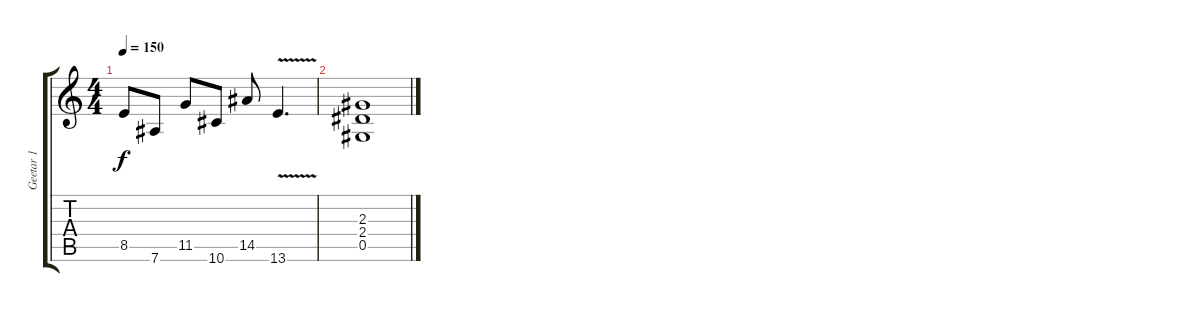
\track ("Geetar 1" "Geetar 1") {instrument distortionguitar}
\staff {score tabs}
\tuning (Eb4 Bb3 Gb3 Db3 Ab2 Eb2) {hide}
\ts (4 4)
\tempo 150
\clef g2
\ks c
8.5.8{dy f} 7.6.8 11.5.8 10.6.8 14.5.8 13.6{v}.4{d} |
(2.3 2.4 0.5).1
